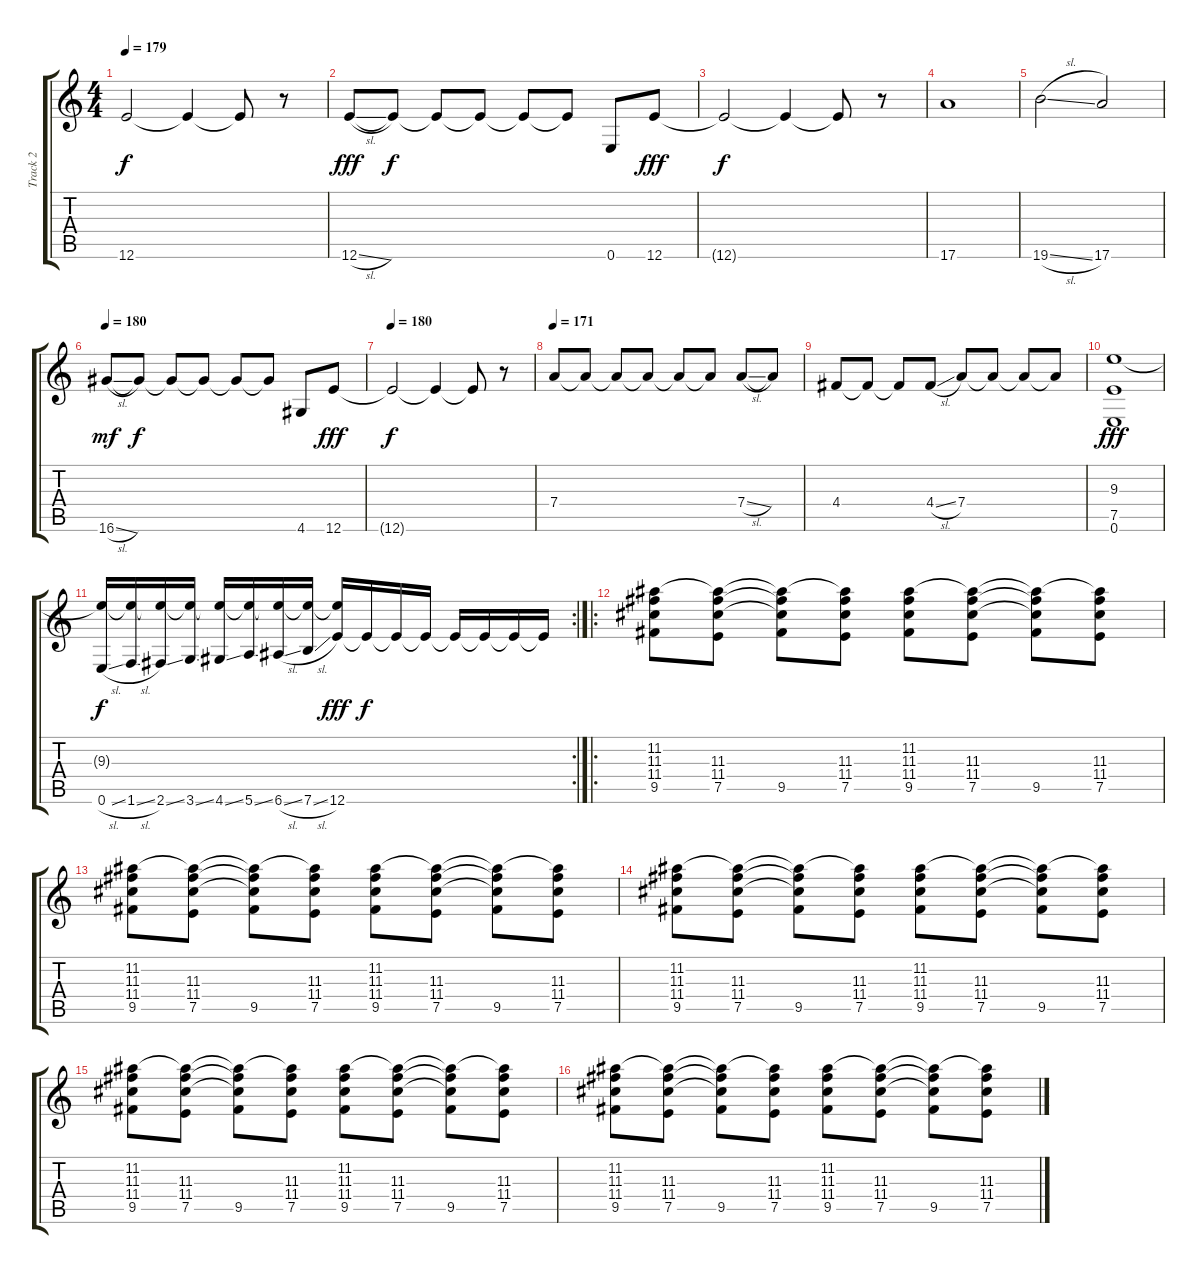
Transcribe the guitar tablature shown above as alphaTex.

\track ("Track 2" "Track 2") {instrument distortionguitar}
\staff {score tabs}
\tuning (E4 B3 G3 D3 A2 E2) {hide}
\ts (4 4)
\tempo 179
\clef g2
\ks c
12.6{t}.2{dy f} 12.6{t}.4 12.6{t}.8 r.8 |
12.6{sl}.8{dy fff} 12.6{t}.8{dy f} 12.6{t}.8 12.6{t}.8 12.6{t}.8 12.6{t}.8 0.6.8 12.6.8{dy fff} |
12.6{t}.2{dy f} 12.6{t}.4 12.6{t}.8 r.8 |
17.6.1 |
19.6{sl}.2 17.6.2 |
\tempo 180
16.6{sl}.8{dy mf} 16.6{t}.8{dy f} 16.6{t}.8 16.6{t}.8 16.6{t}.8 16.6{t}.8 4.6.8 12.6.8{dy fff} |
\tempo 180
12.6{t}.2{dy f} 12.6{t}.4 12.6{t}.8 r.8 |
\tempo 171
7.4.8 7.4{t}.8 7.4{t}.8 7.4{t}.8 7.4{t}.8 7.4{t}.8 7.4{sl}.8 7.4{t}.8 |
4.4.8 4.4{t}.8 4.4{t}.8 4.4{sl}.8 7.4.8 7.4{t}.8 7.4{t}.8 7.4{t}.8 |
(9.3 7.5 0.6).1{dy fff} |
\rc 2
(9.3{t} 0.6{sl}).16{dy f} (9.3{t} 1.6{sl}).16 (9.3{t} 2.6{ss}).16 (9.3{t} 3.6{ss}).16 (9.3{t} 4.6{ss}).16 (9.3{t} 5.6{ss}).16 (9.3{t} 6.6{sl}).16 (9.3{t} 7.6{sl}).16 (9.3{t} 12.6).16{dy fff} 12.6{t}.16{dy f} 12.6{t}.16 12.6{t}.16 12.6{t}.16 12.6{t}.16 12.6{t}.16 12.6{t}.16 |
\ro
(11.2 11.3 11.4 9.5).8{volume 7 instrument distortionguitar} (11.2{t} 11.3 11.4 7.5).8 (11.2{t} 11.3{t} 11.4{t} 9.5).8 (11.2{t} 11.3 11.4 7.5).8 (11.2 11.3 11.4 9.5).8 (11.2{t} 11.3 11.4 7.5).8 (11.2{t} 11.3{t} 11.4{t} 9.5).8 (11.2{t} 11.3 11.4 7.5).8 |
(11.2 11.3 11.4 9.5).8{volume 7 instrument distortionguitar} (11.2{t} 11.3 11.4 7.5).8 (11.2{t} 11.3{t} 11.4{t} 9.5).8 (11.2{t} 11.3 11.4 7.5).8 (11.2 11.3 11.4 9.5).8 (11.2{t} 11.3 11.4 7.5).8 (11.2{t} 11.3{t} 11.4{t} 9.5).8 (11.2{t} 11.3 11.4 7.5).8 |
(11.2 11.3 11.4 9.5).8{volume 7 instrument distortionguitar} (11.2{t} 11.3 11.4 7.5).8 (11.2{t} 11.3{t} 11.4{t} 9.5).8 (11.2{t} 11.3 11.4 7.5).8 (11.2 11.3 11.4 9.5).8 (11.2{t} 11.3 11.4 7.5).8 (11.2{t} 11.3{t} 11.4{t} 9.5).8 (11.2{t} 11.3 11.4 7.5).8 |
(11.2 11.3 11.4 9.5).8{volume 7 instrument distortionguitar} (11.2{t} 11.3 11.4 7.5).8 (11.2{t} 11.3{t} 11.4{t} 9.5).8 (11.2{t} 11.3 11.4 7.5).8 (11.2 11.3 11.4 9.5).8 (11.2{t} 11.3 11.4 7.5).8 (11.2{t} 11.3{t} 11.4{t} 9.5).8 (11.2{t} 11.3 11.4 7.5).8 |
(11.2 11.3 11.4 9.5).8{volume 7 instrument distortionguitar} (11.2{t} 11.3 11.4 7.5).8 (11.2{t} 11.3{t} 11.4{t} 9.5).8 (11.2{t} 11.3 11.4 7.5).8 (11.2 11.3 11.4 9.5).8 (11.2{t} 11.3 11.4 7.5).8 (11.2{t} 11.3{t} 11.4{t} 9.5).8 (11.2{t} 11.3 11.4 7.5).8
